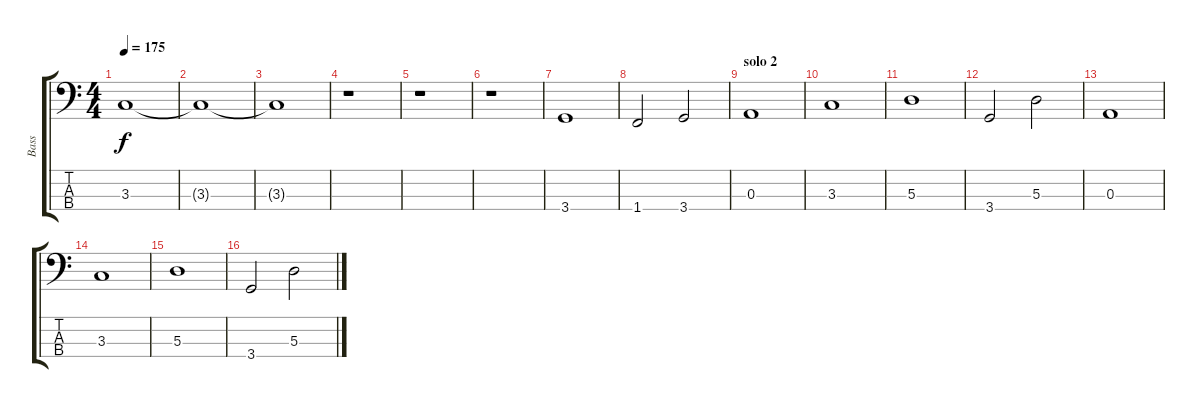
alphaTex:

\track ("Bass" "Bass") {instrument electricbassfinger}
\staff {score tabs}
\tuning (G2 D2 A1 E1) {hide}
\ts (4 4)
\tempo 175
\clef f4
\ks c
3.3.1{dy f} |
3.3{t}.1 |
3.3{t}.1 |
r.1 |
r.1 |
r.1 |
3.4.1 |
1.4.2 3.4.2 |
\section ("" "solo 2")
0.3.1 |
3.3.1 |
5.3.1 |
3.4.2 5.3.2 |
0.3.1 |
3.3.1 |
5.3.1 |
3.4.2 5.3.2
